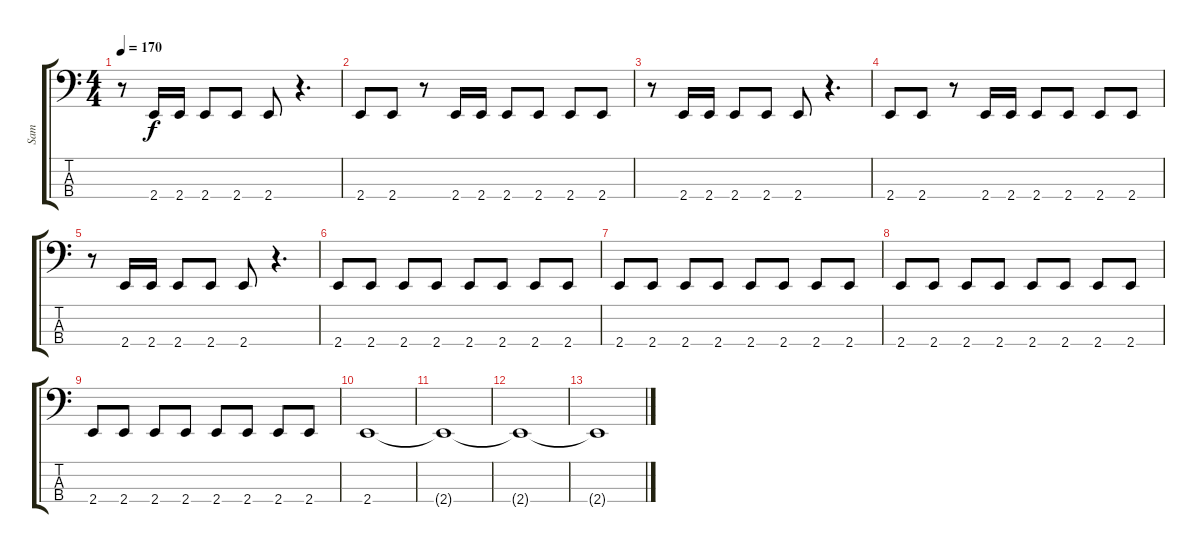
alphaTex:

\track ("Sam" "Sam") {instrument electricbassfinger}
\staff {score tabs}
\tuning (G2 D2 A1 D1) {hide}
\ts (4 4)
\tempo 170
\clef f4
\ks c
r.8{dy f} 2.4.16 2.4.16 2.4.8 2.4.8 2.4.8 r.4{d} |
2.4.8 2.4.8 r.8 2.4.16 2.4.16 2.4.8 2.4.8 2.4.8 2.4.8 |
r.8 2.4.16 2.4.16 2.4.8 2.4.8 2.4.8 r.4{d} |
2.4.8 2.4.8 r.8 2.4.16 2.4.16 2.4.8 2.4.8 2.4.8 2.4.8 |
r.8 2.4.16 2.4.16 2.4.8 2.4.8 2.4.8 r.4{d} |
2.4.8 2.4.8 2.4.8 2.4.8 2.4.8 2.4.8 2.4.8 2.4.8 |
2.4.8 2.4.8 2.4.8 2.4.8 2.4.8 2.4.8 2.4.8 2.4.8 |
2.4.8 2.4.8 2.4.8 2.4.8 2.4.8 2.4.8 2.4.8 2.4.8 |
2.4.8 2.4.8 2.4.8 2.4.8 2.4.8 2.4.8 2.4.8 2.4.8 |
2.4.1 |
2.4{t}.1 |
2.4{t}.1 |
2.4{t}.1
